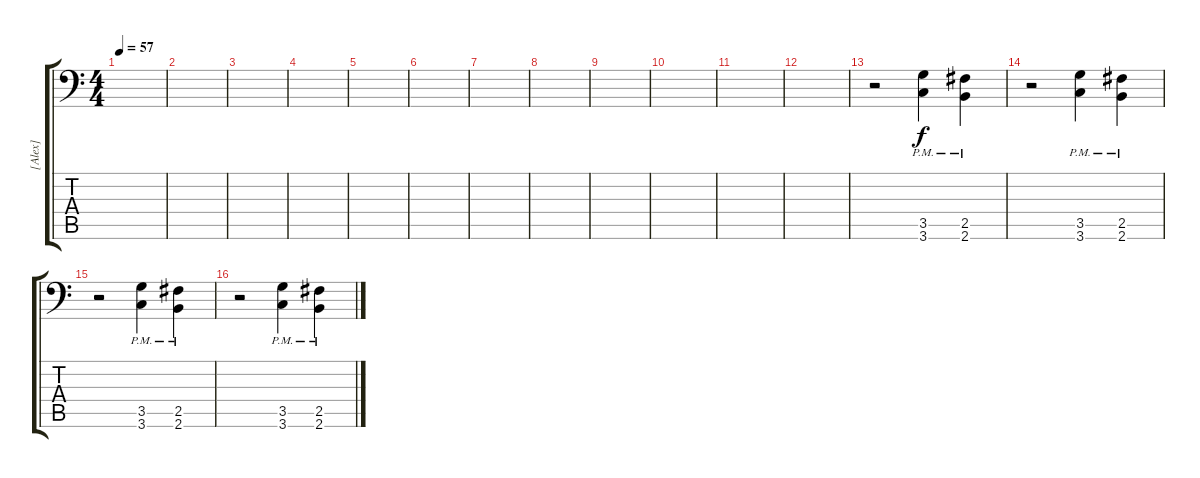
\track ("[Alex]" "[Alex]") {instrument distortionguitar}
\staff {score tabs}
\tuning (B3 Gb3 D3 A2 E2 A1) {hide}
\ts (4 4)
\tempo 57
\clef f4
\ks c
|
|
|
|
|
|
|
|
|
|
|
|
r.2 (3.5{pm} 3.6{pm}).4 (2.5{pm} 2.6{pm}).4 |
r.2 (3.5{pm} 3.6{pm}).4 (2.5{pm} 2.6{pm}).4 |
r.2 (3.5{pm} 3.6{pm}).4 (2.5{pm} 2.6{pm}).4 |
r.2 (3.5{pm} 3.6{pm}).4 (2.5{pm} 2.6{pm}).4
